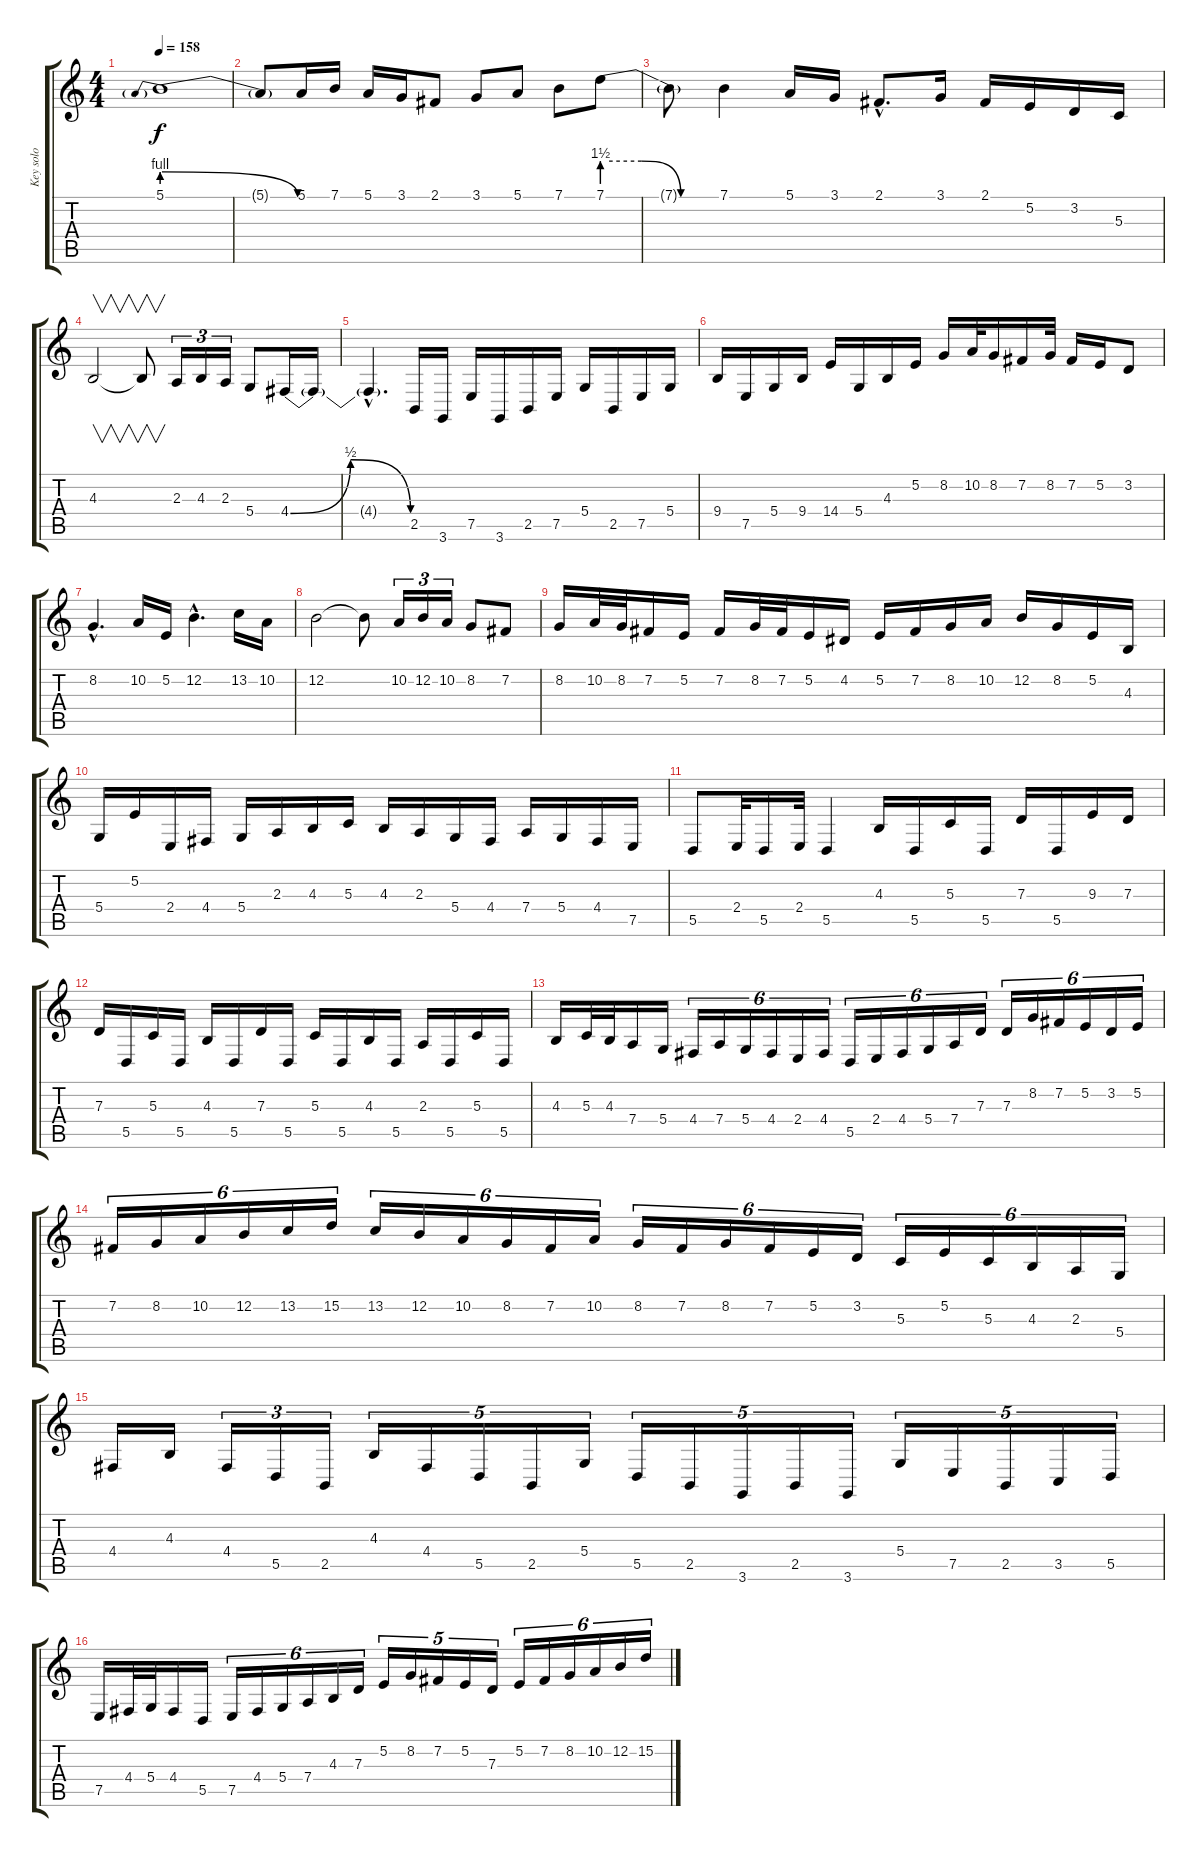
\track ("Key solo" "Key solo") {instrument lead2sawtooth}
\staff {score tabs}
\tuning (E4 B3 G3 D3 A2 E2) {hide}
\ts (4 4)
\tempo 158
\clef g2
\ks c
5.1{be (prebendrelease 0 4 60 0)}.1{dy f instrument lead2sawtooth} |
5.1{t}.8 5.1.16 7.1.16 5.1.16 3.1.16 2.1.8 3.1.8 5.1.8 7.1.8 7.1{be (custom 0 6 20 6 40 0 60 0)}.8 |
7.1{t}.8 7.1.4 5.1.16 3.1.16 2.1{hac}.8{d} 3.1.16 2.1.16 5.2.16 3.2.16 5.3.16 |
4.3.2{v} 4.3{t}.8{v} 2.3.16{tu (3 2)} 4.3.16{tu (3 2)} 2.3.16{tu (3 2)} 5.4.8 4.4{be (bendrelease 0 0 15 2 15 2 60 0)}.16 4.4{t}.16 |
4.4{hac t}.4{d} 2.5.16 3.6.16 7.5.16 3.6.16 2.5.16 7.5.16 5.4.16 2.5.16 7.5.16 5.4.16 |
9.4.16 7.5.16 5.4.16 9.4.16 14.4.16 5.4.16 4.3.16 5.2.16 8.2.16 10.2.32 8.2.16 7.2.16 8.2.32 7.2.16 5.2.16 3.2.8 |
8.2{hac}.4{d} 10.2.16 5.2.16 12.2{hac}.4{d} 13.2.16 10.2.16 |
12.2.2 12.2{t}.8 10.2.16{tu (3 2)} 12.2.16{tu (3 2)} 10.2.16{tu (3 2)} 8.2.8 7.2.8 |
8.2.16 10.2.32 8.2.32 7.2.16 5.2.16 7.2.16 8.2.32 7.2.32 5.2.16 4.2.16 5.2.16 7.2.16 8.2.16 10.2.16 12.2.16 8.2.16 5.2.16 4.3.16 |
5.4.16 5.2.16 2.4.16 4.4.16 5.4.16 2.3.16 4.3.16 5.3.16 4.3.16 2.3.16 5.4.16 4.4.16 7.4.16 5.4.16 4.4.16 7.5.16 |
5.5.8 2.4.32 5.5.16 2.4.32 5.5.4 4.3.16 5.5.16 5.3.16 5.5.16 7.3.16 5.5.16 9.3.16 7.3.16 |
7.3.16 5.5.16 5.3.16 5.5.16 4.3.16 5.5.16 7.3.16 5.5.16 5.3.16 5.5.16 4.3.16 5.5.16 2.3.16 5.5.16 5.3.16 5.5.16 |
4.3.16 5.3.32 4.3.32 7.4.16 5.4.16 4.4.16{tu (6 4)} 7.4.16{tu (6 4)} 5.4.16{tu (6 4)} 4.4.16{tu (6 4)} 2.4.16{tu (6 4)} 4.4.16{tu (6 4)} 5.5.16{tu (6 4)} 2.4.16{tu (6 4)} 4.4.16{tu (6 4)} 5.4.16{tu (6 4)} 7.4.16{tu (6 4)} 7.3.16{tu (6 4)} 7.3.16{tu (6 4)} 8.2.16{tu (6 4)} 7.2.16{tu (6 4)} 5.2.16{tu (6 4)} 3.2.16{tu (6 4)} 5.2.16{tu (6 4)} |
7.2.16{tu (6 4)} 8.2.16{tu (6 4)} 10.2.16{tu (6 4)} 12.2.16{tu (6 4)} 13.2.16{tu (6 4)} 15.2.16{tu (6 4)} 13.2.16{tu (6 4)} 12.2.16{tu (6 4)} 10.2.16{tu (6 4)} 8.2.16{tu (6 4)} 7.2.16{tu (6 4)} 10.2.16{tu (6 4)} 8.2.16{tu (6 4)} 7.2.16{tu (6 4)} 8.2.16{tu (6 4)} 7.2.16{tu (6 4)} 5.2.16{tu (6 4)} 3.2.16{tu (6 4)} 5.3.16{tu (6 4)} 5.2.16{tu (6 4)} 5.3.16{tu (6 4)} 4.3.16{tu (6 4)} 2.3.16{tu (6 4)} 5.4.16{tu (6 4)} |
4.4.16 4.3.16 4.4.16{tu (3 2)} 5.5.16{tu (3 2)} 2.5.16{tu (3 2)} 4.3.16{tu (5 4)} 4.4.16{tu (5 4)} 5.5.16{tu (5 4)} 2.5.16{tu (5 4)} 5.4.16{tu (5 4)} 5.5.16{tu (5 4)} 2.5.16{tu (5 4)} 3.6.16{tu (5 4)} 2.5.16{tu (5 4)} 3.6.16{tu (5 4)} 5.4.16{tu (5 4)} 7.5.16{tu (5 4)} 2.5.16{tu (5 4)} 3.5.16{tu (5 4)} 5.5.16{tu (5 4)} |
7.5.16 4.4.32 5.4.32 4.4.16 5.5.16 7.5.16{tu (6 4)} 4.4.16{tu (6 4)} 5.4.16{tu (6 4)} 7.4.16{tu (6 4)} 4.3.16{tu (6 4)} 7.3.16{tu (6 4)} 5.2.16{tu (5 4)} 8.2.16{tu (5 4)} 7.2.16{tu (5 4)} 5.2.16{tu (5 4)} 7.3.16{tu (5 4)} 5.2.16{tu (6 4)} 7.2.16{tu (6 4)} 8.2.16{tu (6 4)} 10.2.16{tu (6 4)} 12.2.16{tu (6 4)} 15.2.16{tu (6 4)}
